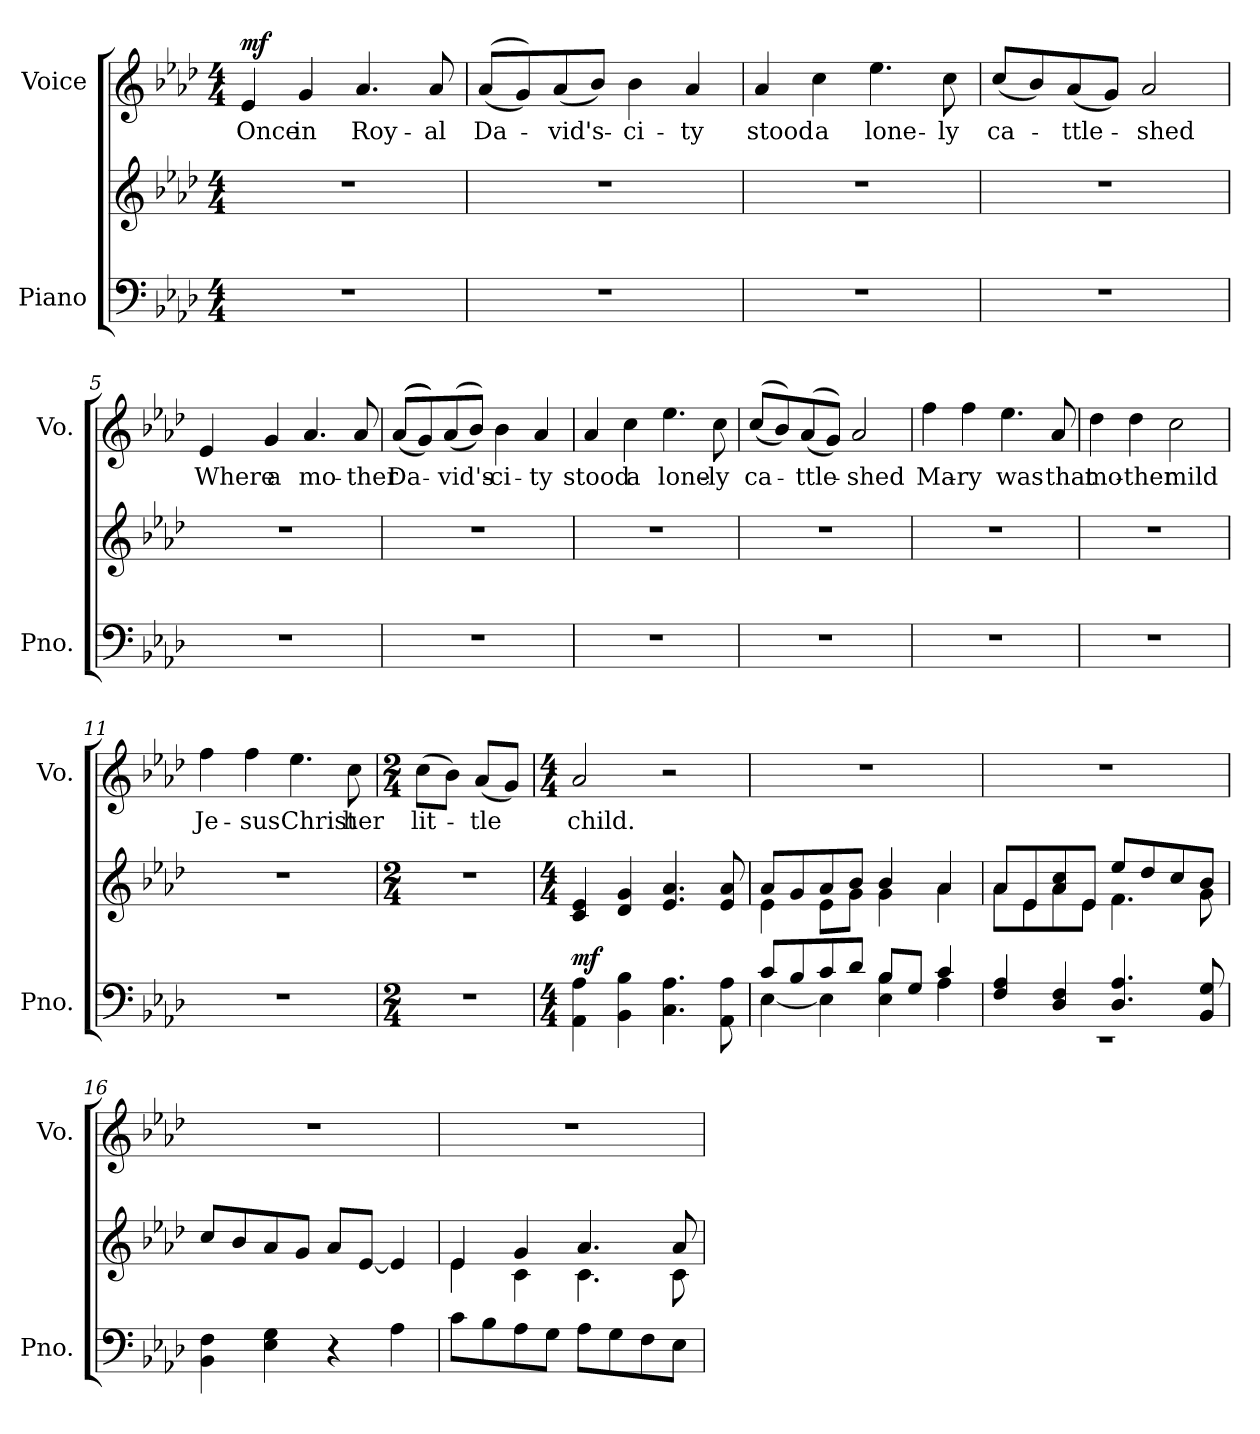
**kern	**kern	**dynam	**kern	**text	**dynam
*part2	*part2	*part2	*part1	*part1	*part1
*staff3	*staff2	*staff2/3	*staff1	*staff1	*staff1
*I"Piano	*	*	*I"Voice	*	*
*I'Pno.	*	*	*I'Vo.	*	*
*clefF4	*clefG2	*	*clefG2	*	*
*k[b-e-a-d-]	*k[b-e-a-d-]	*	*k[b-e-a-d-]	*	*
*M4/4	*M4/4	*	*M4/4	*	*
*MM80	*MM80	*	*MM80	*	*
=1	=1	=1	=1	=1	=1
!	!	!	!	!	!LO:DY:a
1r	1r	.	4e-/	Once	mf
.	.	.	4g/	in	.
.	.	.	4.a-/	Roy-	.
.	.	.	8a-/	-al	.
=2	=2	=2	=2	=2	=2
1r	1r	.	((8a-/L	Da-	.
.	.	.	8g/))	.	.
.	.	.	(8a-/	-vid's-	.
.	.	.	8b-/J)	.	.
.	.	.	4b-\	ci-	.
.	.	.	4a-/	-ty	.
=3	=3	=3	=3	=3	=3
1r	1r	.	4a-/	stood	.
.	.	.	4cc\	a	.
.	.	.	4.ee-\	lone-	.
.	.	.	8cc\	-ly	.
=4	=4	=4	=4	=4	=4
1r	1r	.	(8cc/L	ca-	.
.	.	.	8b-/)	.	.
.	.	.	(8a-/	-ttle-	.
.	.	.	8g/J)	.	.
.	.	.	2a-/	-shed	.
!!LO:LB:g=z
=5	=5	=5	=5	=5	=5
1r	1r	.	4e-/	Where	.
.	.	.	4g/	a	.
.	.	.	4.a-/	mo-	.
.	.	.	8a-/	-ther	.
=6	=6	=6	=6	=6	=6
1r	1r	.	(((8a-/L	Da-	.
.	.	.	8g/)))	.	.
.	.	.	((8a-/	-vid's-	.
.	.	.	8b-/J))	.	.
.	.	.	4b-\	ci-	.
.	.	.	4a-/	-ty	.
=7	=7	=7	=7	=7	=7
1r	1r	.	4a-/	stood	.
.	.	.	4cc\	a	.
.	.	.	4.ee-\	lone-	.
.	.	.	8cc\	-ly	.
=8	=8	=8	=8	=8	=8
1r	1r	.	((8cc/L	ca-	.
.	.	.	8b-/))	.	.
.	.	.	((8a-/	-ttle-	.
.	.	.	8g/J))	.	.
.	.	.	2a-/	-shed	.
=9	=9	=9	=9	=9	=9
1r	1r	.	4ff\	Ma-	.
.	.	.	4ff\	-ry	.
.	.	.	4.ee-\	was	.
.	.	.	8a-/	that	.
!!LO:LB:g=z
=10	=10	=10	=10	=10	=10
1r	1r	.	4dd-\	mo-	.
.	.	.	4dd-\	-ther	.
.	.	.	2cc\	mild	.
=11	=11	=11	=11	=11	=11
1r	1r	.	4ff\	Je-	.
.	.	.	4ff\	-sus	.
.	.	.	4.ee-\	Christ	.
.	.	.	8cc\	her	.
=12	=12	=12	=12	=12	=12
*M2/4	*M2/4	*	*M2/4	*	*
2r	2r	.	(8cc\L	lit-	.
.	.	.	8b-\J)	.	.
.	.	.	(8a-/L	-tle	.
.	.	.	8g/J)	.	.
=13	=13	=13	=13	=13	=13
*M4/4	*M4/4	*	*M4/4	*	*
!	!	!LO:DY:a=2	!	!	!
4AA-\ 4A-\	4c/ 4e-/	mf	2a-/	child.	.
4BB-\ 4B-\	4d-/ 4g/	.	.	.	.
4.C\ 4.A-\	4.e-/ 4.a-/	.	2r	.	.
8AA-\ 8A-\	8e-/ 8a-/	.	.	.	.
=14	=14	=14	=14	=14	=14
*^	*^	*	*	*	*
8c/L	[4E-\	8a-/L	4e-\	.	1r	.	.
8B-/	.	8g/	.	.	.	.	.
8c/	4E-\]	8a-/	8e-\L	.	.	.	.
8d-/J	.	8b-/J	8g\J	.	.	.	.
8B-/L	4E-\ 4B-\	4b-/	4g\	.	.	.	.
8G/J	.	.	.	.	.	.	.
4c/	4A-\	4a-/	4a-\	.	.	.	.
!!LO:PB:g=z
=15	=15	=15	=15	=15	=15	=15	=15
4F/ 4A-/	1r	8a-/L	8a-\L	.	1r	.	.
.	.	8e-/	8e-\	.	.	.	.
4D-/ 4F/	.	8a-/ 8cc/	8a-\	.	.	.	.
.	.	8e-/J	8e-\J	.	.	.	.
4.D-/ 4.A-/	.	8ee-/L	4.f\	.	.	.	.
.	.	8dd-/	.	.	.	.	.
.	.	8cc/	.	.	.	.	.
8BB-/ 8G/	.	8b-/J	8g\	.	.	.	.
*v	*v	*	*	*	*	*	*
*	*v	*v	*	*	*	*
=16	=16	=16	=16	=16	=16
4BB-\ 4F\	8cc/L	.	1r	.	.
.	8b-/	.	.	.	.
4E-\ 4G\	8a-/	.	.	.	.
.	8g/J	.	.	.	.
4r	8a-/L	.	.	.	.
.	[8e-/J	.	.	.	.
4A-\	4e-/]	.	.	.	.
=17	=17	=17	=17	=17	=17
*	*^	*	*	*	*
8c\L	4e-/	4e-\	.	1r	.	.
8B-\	.	.	.	.	.	.
8A-\	4g/	4c\	.	.	.	.
8G\J	.	.	.	.	.	.
8A-\L	4.a-/	4.c\	.	.	.	.
8G\	.	.	.	.	.	.
8F\	.	.	.	.	.	.
8E-\J	8a-/	8c\	.	.	.	.
*	*v	*v	*	*	*	*
=	=	=	=	=	=
*-	*-	*-	*-	*-	*-
